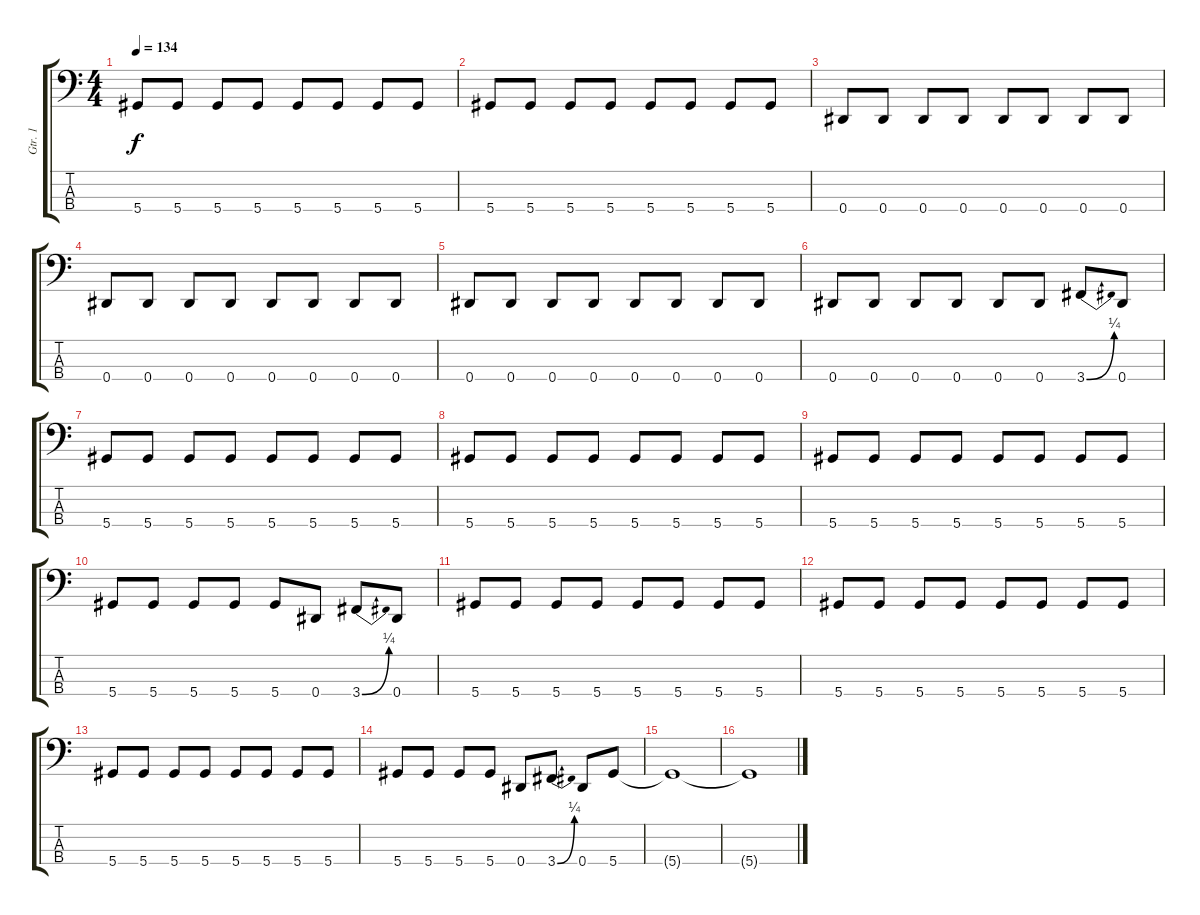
\track ("Gtr. 1" "Gtr. 1") {instrument electricbasspick}
\staff {score tabs}
\tuning (Gb2 Db2 Ab1 Eb1) {hide}
\ts (4 4)
\tempo 134
\clef f4
\ks c
5.4.8{dy f} 5.4.8 5.4.8 5.4.8 5.4.8 5.4.8 5.4.8 5.4.8 |
5.4.8 5.4.8 5.4.8 5.4.8 5.4.8 5.4.8 5.4.8 5.4.8 |
0.4.8 0.4.8 0.4.8 0.4.8 0.4.8 0.4.8 0.4.8 0.4.8 |
0.4.8 0.4.8 0.4.8 0.4.8 0.4.8 0.4.8 0.4.8 0.4.8 |
0.4.8 0.4.8 0.4.8 0.4.8 0.4.8 0.4.8 0.4.8 0.4.8 |
0.4.8 0.4.8 0.4.8 0.4.8 0.4.8 0.4.8 3.4{be (bend 0 0 60 1)}.8 0.4.8 |
5.4.8 5.4.8 5.4.8 5.4.8 5.4.8 5.4.8 5.4.8 5.4.8 |
5.4.8 5.4.8 5.4.8 5.4.8 5.4.8 5.4.8 5.4.8 5.4.8 |
5.4.8 5.4.8 5.4.8 5.4.8 5.4.8 5.4.8 5.4.8 5.4.8 |
5.4.8 5.4.8 5.4.8 5.4.8 5.4.8 0.4.8 3.4{be (bend 0 0 60 1)}.8 0.4.8 |
5.4.8 5.4.8 5.4.8 5.4.8 5.4.8 5.4.8 5.4.8 5.4.8 |
5.4.8 5.4.8 5.4.8 5.4.8 5.4.8 5.4.8 5.4.8 5.4.8 |
5.4.8 5.4.8 5.4.8 5.4.8 5.4.8 5.4.8 5.4.8 5.4.8 |
5.4.8 5.4.8 5.4.8 5.4.8 0.4.8 3.4{be (bend 0 0 60 1)}.8 0.4.8 5.4.8 |
5.4{t}.1 |
5.4{t}.1
